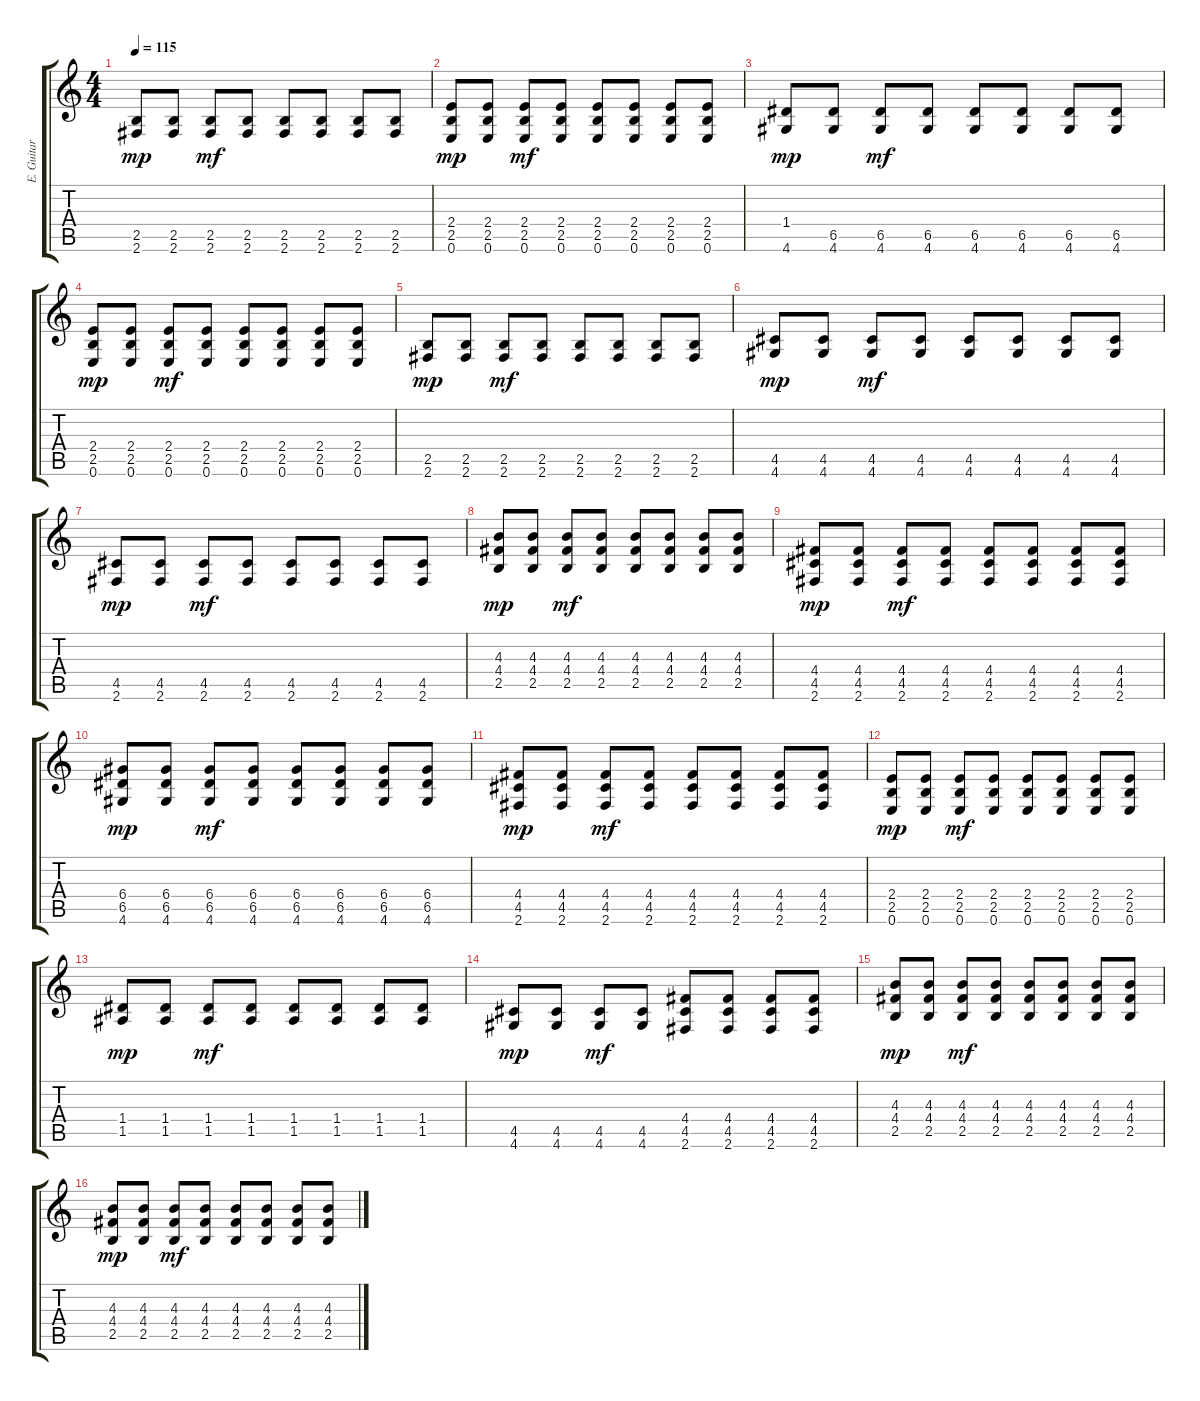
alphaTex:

\track ("E. Guitar I" "E. Guitar ") {instrument electricguitarmuted}
\staff {score tabs}
\tuning (E4 B3 G3 D3 A2 E2) {hide}
\ts (4 4)
\tempo 115
\clef g2
\ks c
(2.5 2.6).8{dy mp} (2.5 2.6).8 (2.5 2.6).8{dy mf} (2.5 2.6).8 (2.5 2.6).8 (2.5 2.6).8 (2.5 2.6).8 (2.5 2.6).8 |
(2.4 2.5 0.6).8{dy mp} (2.4 2.5 0.6).8 (2.4 2.5 0.6).8{dy mf} (2.4 2.5 0.6).8 (2.4 2.5 0.6).8 (2.4 2.5 0.6).8 (2.4 2.5 0.6).8 (2.4 2.5 0.6).8 |
(1.4 4.6).8{dy mp} (6.5 4.6).8 (6.5 4.6).8{dy mf} (6.5 4.6).8 (6.5 4.6).8 (6.5 4.6).8 (6.5 4.6).8 (6.5 4.6).8 |
(2.4 2.5 0.6).8{dy mp} (2.4 2.5 0.6).8 (2.4 2.5 0.6).8{dy mf} (2.4 2.5 0.6).8 (2.4 2.5 0.6).8 (2.4 2.5 0.6).8 (2.4 2.5 0.6).8 (2.4 2.5 0.6).8 |
(2.5 2.6).8{dy mp} (2.5 2.6).8 (2.5 2.6).8{dy mf} (2.5 2.6).8 (2.5 2.6).8 (2.5 2.6).8 (2.5 2.6).8 (2.5 2.6).8 |
(4.5 4.6).8{dy mp} (4.5 4.6).8 (4.5 4.6).8{dy mf} (4.5 4.6).8 (4.5 4.6).8 (4.5 4.6).8 (4.5 4.6).8 (4.5 4.6).8 |
(4.5 2.6).8{dy mp} (4.5 2.6).8 (4.5 2.6).8{dy mf} (4.5 2.6).8 (4.5 2.6).8 (4.5 2.6).8 (4.5 2.6).8 (4.5 2.6).8 |
(4.3 4.4 2.5).8{dy mp} (4.3 4.4 2.5).8 (4.3 4.4 2.5).8{dy mf} (4.3 4.4 2.5).8 (4.3 4.4 2.5).8 (4.3 4.4 2.5).8 (4.3 4.4 2.5).8 (4.3 4.4 2.5).8 |
(4.4 4.5 2.6).8{dy mp} (4.4 4.5 2.6).8 (4.4 4.5 2.6).8{dy mf} (4.4 4.5 2.6).8 (4.4 4.5 2.6).8 (4.4 4.5 2.6).8 (4.4 4.5 2.6).8 (4.4 4.5 2.6).8 |
(6.4 6.5 4.6).8{dy mp} (6.4 6.5 4.6).8 (6.4 6.5 4.6).8{dy mf} (6.4 6.5 4.6).8 (6.4 6.5 4.6).8 (6.4 6.5 4.6).8 (6.4 6.5 4.6).8 (6.4 6.5 4.6).8 |
(4.4 4.5 2.6).8{dy mp} (4.4 4.5 2.6).8 (4.4 4.5 2.6).8{dy mf} (4.4 4.5 2.6).8 (4.4 4.5 2.6).8 (4.4 4.5 2.6).8 (4.4 4.5 2.6).8 (4.4 4.5 2.6).8 |
(2.4 2.5 0.6).8{dy mp} (2.4 2.5 0.6).8 (2.4 2.5 0.6).8{dy mf} (2.4 2.5 0.6).8 (2.4 2.5 0.6).8 (2.4 2.5 0.6).8 (2.4 2.5 0.6).8 (2.4 2.5 0.6).8 |
(1.4 1.5).8{dy mp} (1.4 1.5).8 (1.4 1.5).8{dy mf} (1.4 1.5).8 (1.4 1.5).8 (1.4 1.5).8 (1.4 1.5).8 (1.4 1.5).8 |
(4.5 4.6).8{dy mp} (4.5 4.6).8 (4.5 4.6).8{dy mf} (4.5 4.6).8 (4.4 4.5 2.6).8 (4.4 4.5 2.6).8 (4.4 4.5 2.6).8 (4.4 4.5 2.6).8 |
(4.3 4.4 2.5).8{dy mp} (4.3 4.4 2.5).8 (4.3 4.4 2.5).8{dy mf} (4.3 4.4 2.5).8 (4.3 4.4 2.5).8 (4.3 4.4 2.5).8 (4.3 4.4 2.5).8 (4.3 4.4 2.5).8 |
(4.3 4.4 2.5).8{dy mp} (4.3 4.4 2.5).8 (4.3 4.4 2.5).8{dy mf} (4.3 4.4 2.5).8 (4.3 4.4 2.5).8 (4.3 4.4 2.5).8 (4.3 4.4 2.5).8 (4.3 4.4 2.5).8
